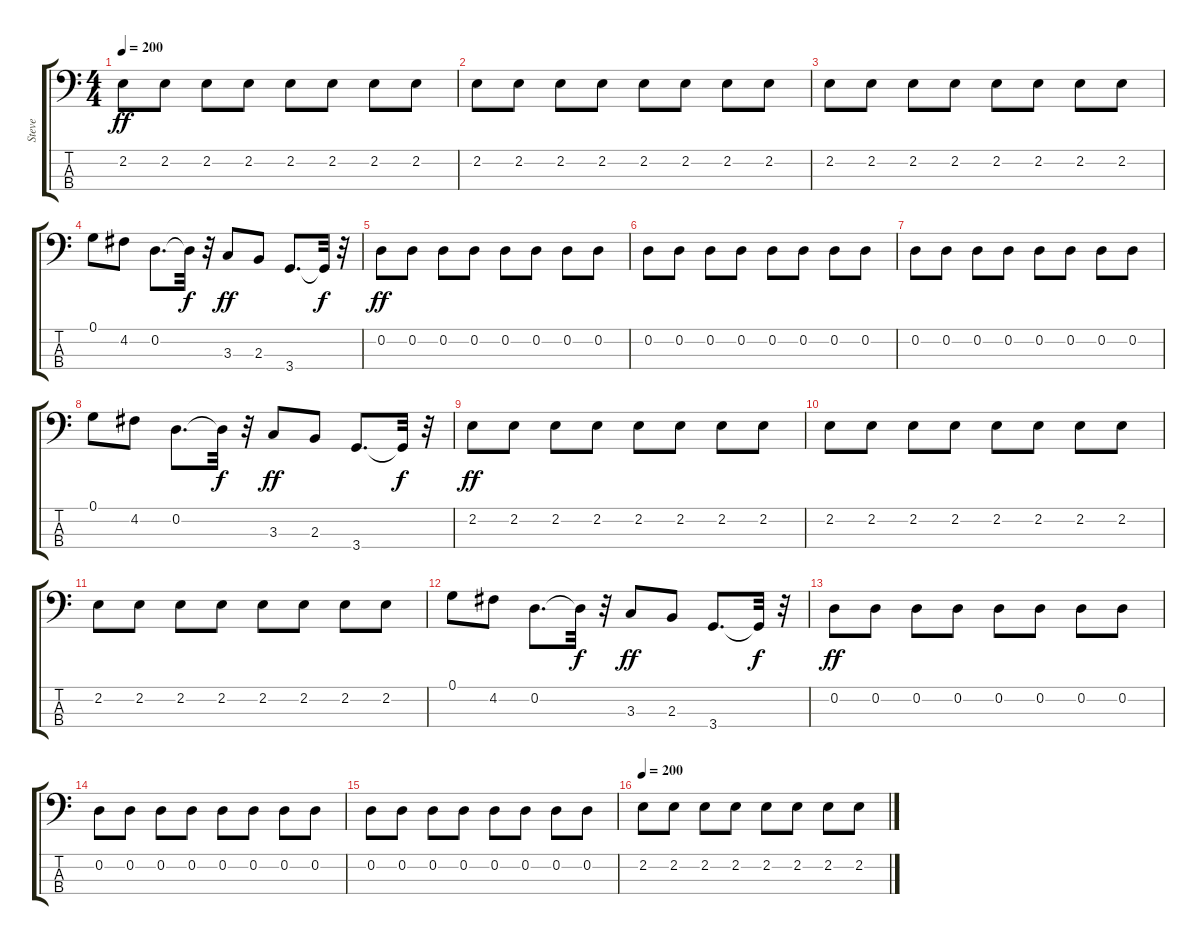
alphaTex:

\track ("Steve" "Steve") {instrument electricbassfinger}
\staff {score tabs}
\tuning (G2 D2 A1 E1) {hide}
\ts (4 4)
\tempo 200
\clef f4
\ks c
2.2.8{dy ff} 2.2.8 2.2.8 2.2.8 2.2.8 2.2.8 2.2.8 2.2.8 |
2.2.8 2.2.8 2.2.8 2.2.8 2.2.8 2.2.8 2.2.8 2.2.8 |
2.2.8 2.2.8 2.2.8 2.2.8 2.2.8 2.2.8 2.2.8 2.2.8 |
0.1.8 4.2.8 0.2.8{d} 0.2{t}.32{dy f} r.32 3.3.8{dy ff} 2.3.8 3.4.8{d} 3.4{t}.32{dy f} r.32 |
0.2.8{dy ff} 0.2.8 0.2.8 0.2.8 0.2.8 0.2.8 0.2.8 0.2.8 |
0.2.8 0.2.8 0.2.8 0.2.8 0.2.8 0.2.8 0.2.8 0.2.8 |
0.2.8 0.2.8 0.2.8 0.2.8 0.2.8 0.2.8 0.2.8 0.2.8 |
0.1.8 4.2.8 0.2.8{d} 0.2{t}.32{dy f} r.32 3.3.8{dy ff} 2.3.8 3.4.8{d} 3.4{t}.32{dy f} r.32 |
2.2.8{dy ff} 2.2.8 2.2.8 2.2.8 2.2.8 2.2.8 2.2.8 2.2.8 |
2.2.8 2.2.8 2.2.8 2.2.8 2.2.8 2.2.8 2.2.8 2.2.8 |
2.2.8 2.2.8 2.2.8 2.2.8 2.2.8 2.2.8 2.2.8 2.2.8 |
0.1.8 4.2.8 0.2.8{d} 0.2{t}.32{dy f} r.32 3.3.8{dy ff} 2.3.8 3.4.8{d} 3.4{t}.32{dy f} r.32 |
0.2.8{dy ff} 0.2.8 0.2.8 0.2.8 0.2.8 0.2.8 0.2.8 0.2.8 |
0.2.8 0.2.8 0.2.8 0.2.8 0.2.8 0.2.8 0.2.8 0.2.8 |
0.2.8 0.2.8 0.2.8 0.2.8 0.2.8 0.2.8 0.2.8 0.2.8 |
\tempo 200
2.2.8 2.2.8 2.2.8 2.2.8 2.2.8 2.2.8 2.2.8 2.2.8
